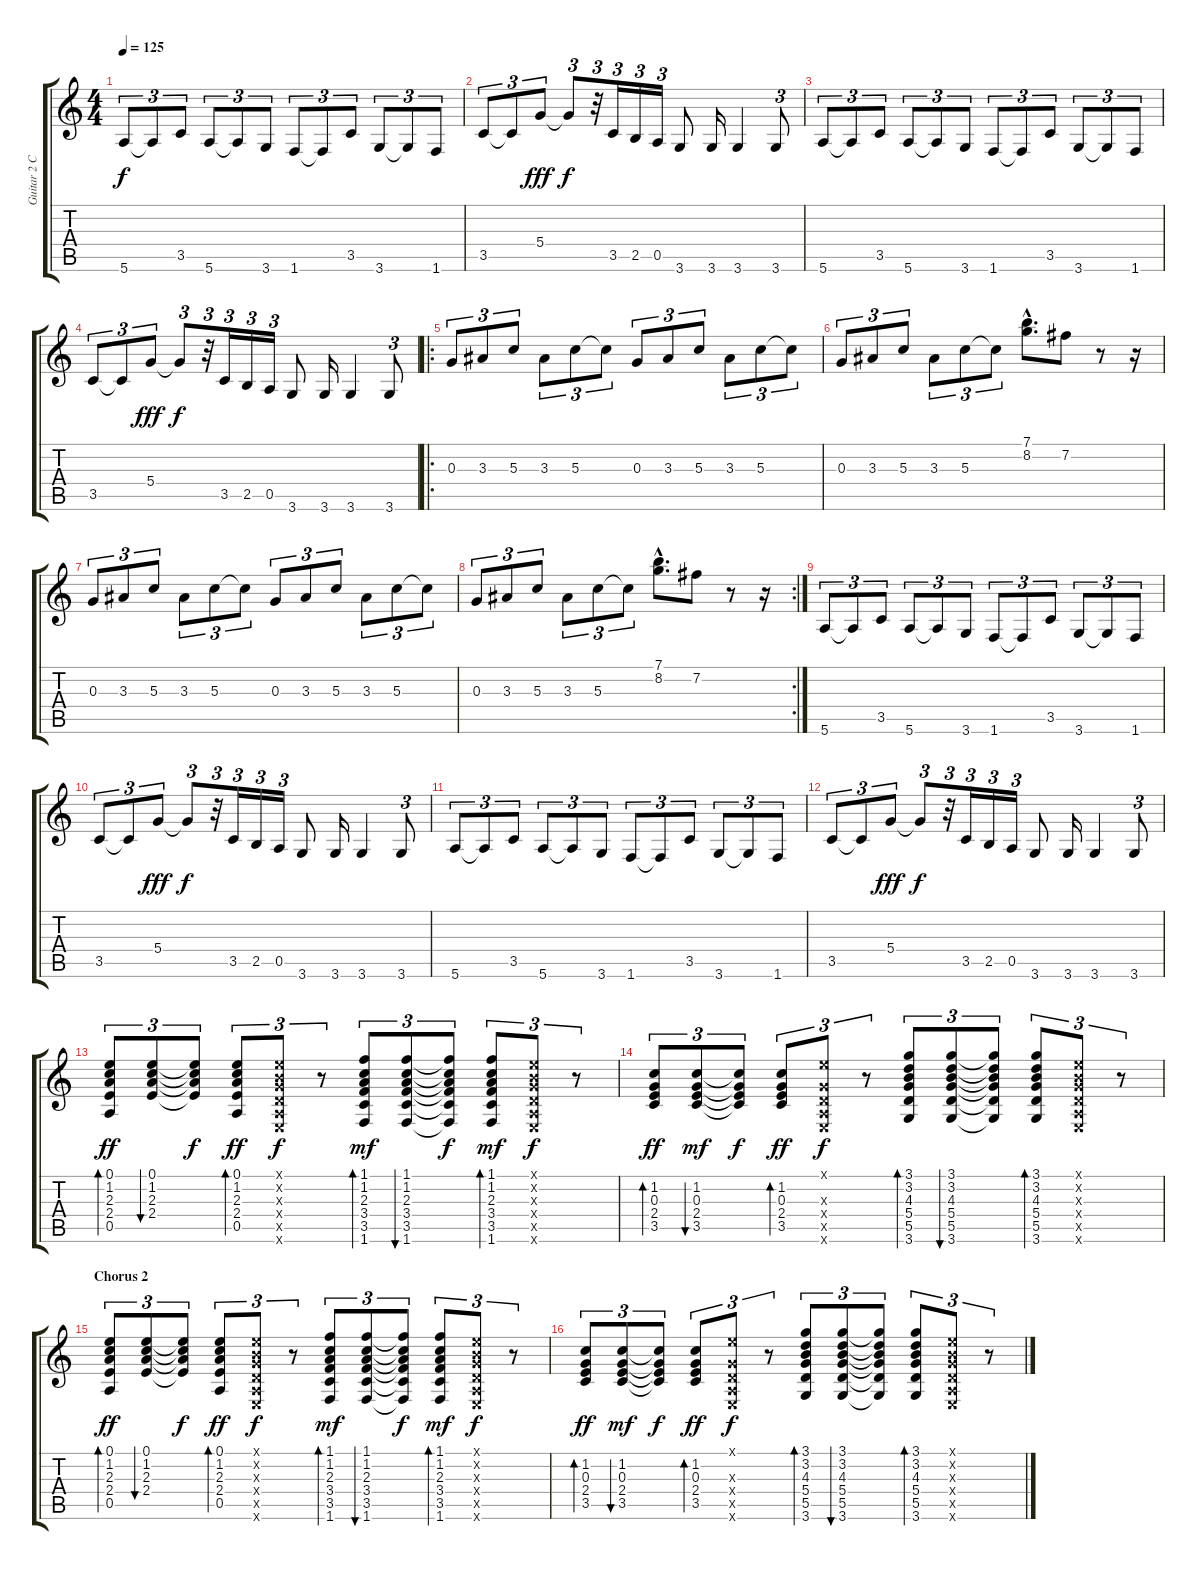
\track ("Guitar 2 Clean + Small reverb" "Guitar 2 C") {instrument electricguitarclean}
\staff {score tabs}
\tuning (E4 B3 G3 D3 A2 E2) {hide}
\ts (4 4)
\tempo 125
\clef g2
\ks c
5.6.8{tu (3 2) dy f} 5.6{t}.8{tu (3 2)} 3.5.8{tu (3 2)} 5.6.8{tu (3 2)} 5.6{t}.8{tu (3 2)} 3.6.8{tu (3 2)} 1.6.8{tu (3 2)} 1.6{t}.8{tu (3 2)} 3.5.8{tu (3 2)} 3.6.8{tu (3 2)} 3.6{t}.8{tu (3 2)} 1.6.8{tu (3 2)} |
3.5.8{tu (3 2)} 3.5{t}.8{tu (3 2)} 5.4.8{tu (3 2) dy fff} 5.4{t}.8{tu (3 2) dy f} r.32{tu (3 2)} 3.5.16{tu (3 2)} 2.5.16{tu (3 2)} 0.5.16{tu (3 2)} 3.6.8 3.6.16 3.6.4 3.6.8{tu (3 2)} |
5.6.8{tu (3 2)} 5.6{t}.8{tu (3 2)} 3.5.8{tu (3 2)} 5.6.8{tu (3 2)} 5.6{t}.8{tu (3 2)} 3.6.8{tu (3 2)} 1.6.8{tu (3 2)} 1.6{t}.8{tu (3 2)} 3.5.8{tu (3 2)} 3.6.8{tu (3 2)} 3.6{t}.8{tu (3 2)} 1.6.8{tu (3 2)} |
3.5.8{tu (3 2)} 3.5{t}.8{tu (3 2)} 5.4.8{tu (3 2) dy fff} 5.4{t}.8{tu (3 2) dy f} r.32{tu (3 2)} 3.5.16{tu (3 2)} 2.5.16{tu (3 2)} 0.5.16{tu (3 2)} 3.6.8 3.6.16 3.6.4 3.6.8{tu (3 2)} |
\ro
0.3.8{tu (3 2)} 3.3.8{tu (3 2)} 5.3.8{tu (3 2)} 3.3.8{tu (3 2)} 5.3.8{tu (3 2)} 5.3{t}.8{tu (3 2)} 0.3.8{tu (3 2)} 3.3.8{tu (3 2)} 5.3.8{tu (3 2)} 3.3.8{tu (3 2)} 5.3.8{tu (3 2)} 5.3{t}.8{tu (3 2)} |
0.3.8{tu (3 2)} 3.3.8{tu (3 2)} 5.3.8{tu (3 2)} 3.3.8{tu (3 2)} 5.3.8{tu (3 2)} 5.3{t}.8{tu (3 2)} (7.1{hac} 8.2{hac}).8{d} 7.2.8 r.8 r.16 |
0.3.8{tu (3 2)} 3.3.8{tu (3 2)} 5.3.8{tu (3 2)} 3.3.8{tu (3 2)} 5.3.8{tu (3 2)} 5.3{t}.8{tu (3 2)} 0.3.8{tu (3 2)} 3.3.8{tu (3 2)} 5.3.8{tu (3 2)} 3.3.8{tu (3 2)} 5.3.8{tu (3 2)} 5.3{t}.8{tu (3 2)} |
\rc 2
0.3.8{tu (3 2)} 3.3.8{tu (3 2)} 5.3.8{tu (3 2)} 3.3.8{tu (3 2)} 5.3.8{tu (3 2)} 5.3{t}.8{tu (3 2)} (7.1{hac} 8.2{hac}).8{d} 7.2.8 r.8 r.16 |
5.6.8{tu (3 2)} 5.6{t}.8{tu (3 2)} 3.5.8{tu (3 2)} 5.6.8{tu (3 2)} 5.6{t}.8{tu (3 2)} 3.6.8{tu (3 2)} 1.6.8{tu (3 2)} 1.6{t}.8{tu (3 2)} 3.5.8{tu (3 2)} 3.6.8{tu (3 2)} 3.6{t}.8{tu (3 2)} 1.6.8{tu (3 2)} |
3.5.8{tu (3 2)} 3.5{t}.8{tu (3 2)} 5.4.8{tu (3 2) dy fff} 5.4{t}.8{tu (3 2) dy f} r.32{tu (3 2)} 3.5.16{tu (3 2)} 2.5.16{tu (3 2)} 0.5.16{tu (3 2)} 3.6.8 3.6.16 3.6.4 3.6.8{tu (3 2)} |
5.6.8{tu (3 2)} 5.6{t}.8{tu (3 2)} 3.5.8{tu (3 2)} 5.6.8{tu (3 2)} 5.6{t}.8{tu (3 2)} 3.6.8{tu (3 2)} 1.6.8{tu (3 2)} 1.6{t}.8{tu (3 2)} 3.5.8{tu (3 2)} 3.6.8{tu (3 2)} 3.6{t}.8{tu (3 2)} 1.6.8{tu (3 2)} |
3.5.8{tu (3 2)} 3.5{t}.8{tu (3 2)} 5.4.8{tu (3 2) dy fff} 5.4{t}.8{tu (3 2) dy f} r.32{tu (3 2)} 3.5.16{tu (3 2)} 2.5.16{tu (3 2)} 0.5.16{tu (3 2)} 3.6.8 3.6.16 3.6.4 3.6.8{tu (3 2)} |
(0.1 1.2 2.3 2.4 0.5).8{tu (3 2) bd 30 dy ff} (0.1 1.2 2.3 2.4).8{tu (3 2) bu 30} (0.1{t} 1.2{t} 2.3{t} 2.4{t}).8{tu (3 2) dy f} (0.1 1.2 2.3 2.4 0.5).8{tu (3 2) bd 30 dy ff} (0.1{x} 0.2{x} 0.3{x} 0.4{x} 0.5{x} 0.6{x}).8{tu (3 2) dy f} r.8{tu (3 2)} (1.1 1.2 2.3 3.4 3.5 1.6).8{tu (3 2) bd 30 dy mf} (1.1 1.2 2.3 3.4 3.5 1.6).8{tu (3 2) bu 30} (1.1{t} 1.2{t} 2.3{t} 3.4{t} 3.5{t} 1.6{t}).8{tu (3 2) dy f} (1.1 1.2 2.3 3.4 3.5 1.6).8{tu (3 2) bd 30 dy mf} (0.1{x} 0.2{x} 0.3{x} 0.4{x} 0.5{x} 0.6{x}).8{tu (3 2) dy f} r.8{tu (3 2)} |
(1.2 0.3 2.4 3.5).8{tu (3 2) bd 30 dy ff} (1.2 0.3 2.4 3.5).8{tu (3 2) bu 30 dy mf} (1.2{t} 0.3{t} 2.4{t} 3.5{t}).8{tu (3 2) dy f} (1.2 0.3 2.4 3.5).8{tu (3 2) bd 30 dy ff} (0.1{x} 0.3{x} 0.4{x} 0.5{x} 0.6{x}).8{tu (3 2) dy f} r.8{tu (3 2)} (3.1 3.2 4.3 5.4 5.5 3.6).8{tu (3 2) bd 30} (3.1 3.2 4.3 5.4 5.5 3.6).8{tu (3 2) bu 30} (3.1{t} 3.2{t} 4.3{t} 5.4{t} 5.5{t} 3.6{t}).8{tu (3 2)} (3.1 3.2 4.3 5.4 5.5 3.6).8{tu (3 2) bd 30} (0.1{x} 0.2{x} 0.3{x} 0.4{x} 0.5{x} 0.6{x}).8{tu (3 2)} r.8{tu (3 2)} |
\section ("" "Chorus 2")
(0.1 1.2 2.3 2.4 0.5).8{tu (3 2) bd 30 dy ff} (0.1 1.2 2.3 2.4).8{tu (3 2) bu 30} (0.1{t} 1.2{t} 2.3{t} 2.4{t}).8{tu (3 2) dy f} (0.1 1.2 2.3 2.4 0.5).8{tu (3 2) bd 30 dy ff} (0.1{x} 0.2{x} 0.3{x} 0.4{x} 0.5{x} 0.6{x}).8{tu (3 2) dy f} r.8{tu (3 2)} (1.1 1.2 2.3 3.4 3.5 1.6).8{tu (3 2) bd 30 dy mf} (1.1 1.2 2.3 3.4 3.5 1.6).8{tu (3 2) bu 30} (1.1{t} 1.2{t} 2.3{t} 3.4{t} 3.5{t} 1.6{t}).8{tu (3 2) dy f} (1.1 1.2 2.3 3.4 3.5 1.6).8{tu (3 2) bd 30 dy mf} (0.1{x} 0.2{x} 0.3{x} 0.4{x} 0.5{x} 0.6{x}).8{tu (3 2) dy f} r.8{tu (3 2)} |
(1.2 0.3 2.4 3.5).8{tu (3 2) bd 30 dy ff} (1.2 0.3 2.4 3.5).8{tu (3 2) bu 30 dy mf} (1.2{t} 0.3{t} 2.4{t} 3.5{t}).8{tu (3 2) dy f} (1.2 0.3 2.4 3.5).8{tu (3 2) bd 30 dy ff} (0.1{x} 0.3{x} 0.4{x} 0.5{x} 0.6{x}).8{tu (3 2) dy f} r.8{tu (3 2)} (3.1 3.2 4.3 5.4 5.5 3.6).8{tu (3 2) bd 30} (3.1 3.2 4.3 5.4 5.5 3.6).8{tu (3 2) bu 30} (3.1{t} 3.2{t} 4.3{t} 5.4{t} 5.5{t} 3.6{t}).8{tu (3 2)} (3.1 3.2 4.3 5.4 5.5 3.6).8{tu (3 2) bd 30} (0.1{x} 0.2{x} 0.3{x} 0.4{x} 0.5{x} 0.6{x}).8{tu (3 2)} r.8{tu (3 2)}
